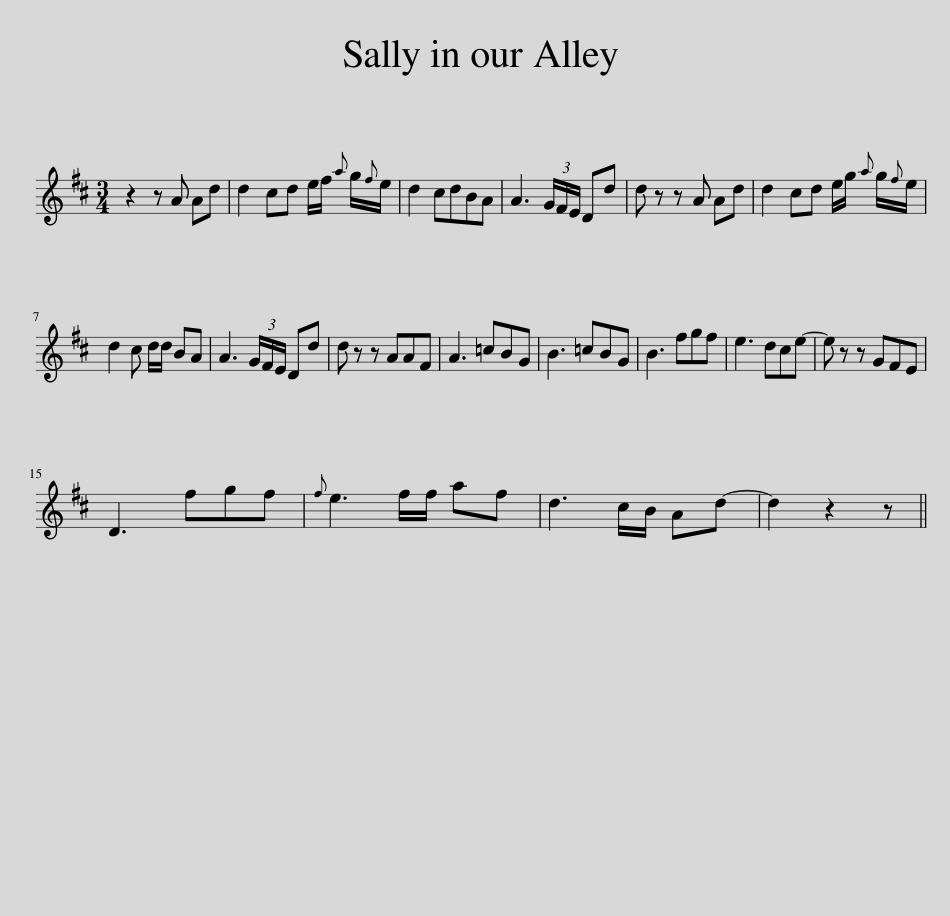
X:1
L:1/8
M:3/4
I:linebreak $
K:D
V:1 treble
V:1
 z2 z A Ad | d2 cd e/f/{a} g/{f}e/ | d2 cdBA | A3 (3G/F/E/ Dd | d z z A Ad | %5
 d2 cd e/g/{a} g/{f}e/ |$ d2 c d/d/ BA | A3 (3G/F/E/ Dd | d z z AAF | A3 =cBG | %10
 B3 =cBG | B3 fgf | e3 dce- | e z z GFE |$ D3 fgf | %15
{f} e3 f/f/ af | d3 c/B/ Ad- | d2 z2 z || %18
